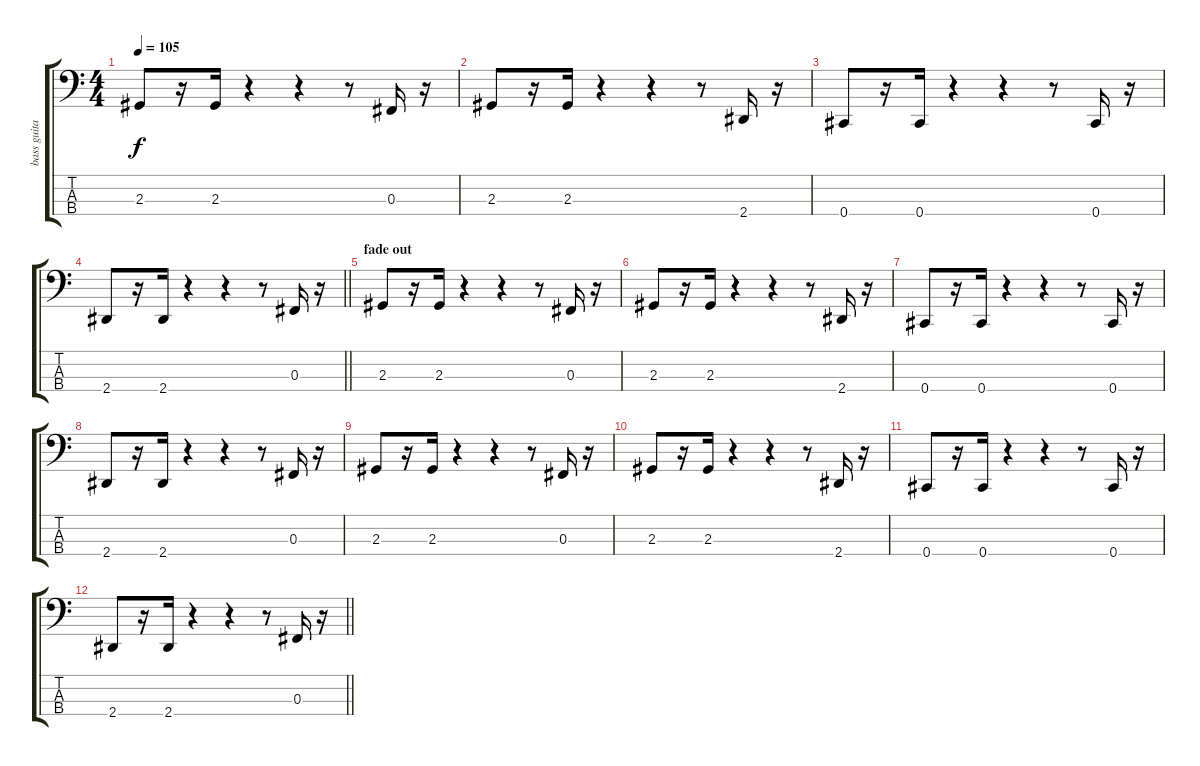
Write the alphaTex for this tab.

\track ("bass guitar" "bass guita") {instrument electricbasspick}
\staff {score tabs}
\tuning (E2 B1 Gb1 Db1) {hide}
\ts (4 4)
\tempo 105
\clef f4
\ks c
2.3.8{dy f} r.16 2.3.16 r.4 r.4 r.8 0.3.16 r.16 |
2.3.8 r.16 2.3.16 r.4 r.4 r.8 2.4.16 r.16 |
0.4.8 r.16 0.4.16 r.4 r.4 r.8 0.4.16 r.16 |
\barLineRight lightlight
2.4.8 r.16 2.4.16 r.4 r.4 r.8 0.3.16 r.16 |
\section ("" "fade out")
2.3.8 r.16 2.3.16 r.4 r.4 r.8 0.3.16 r.16 |
2.3.8 r.16 2.3.16 r.4 r.4 r.8 2.4.16 r.16 |
0.4.8 r.16 0.4.16 r.4 r.4 r.8 0.4.16 r.16 |
2.4.8 r.16 2.4.16 r.4 r.4 r.8 0.3.16 r.16 |
2.3.8 r.16 2.3.16 r.4 r.4 r.8 0.3.16 r.16 |
2.3.8 r.16 2.3.16 r.4 r.4 r.8 2.4.16 r.16 |
0.4.8 r.16 0.4.16 r.4 r.4 r.8 0.4.16 r.16 |
\barLineRight lightlight
2.4.8 r.16 2.4.16 r.4 r.4 r.8 0.3.16 r.16
